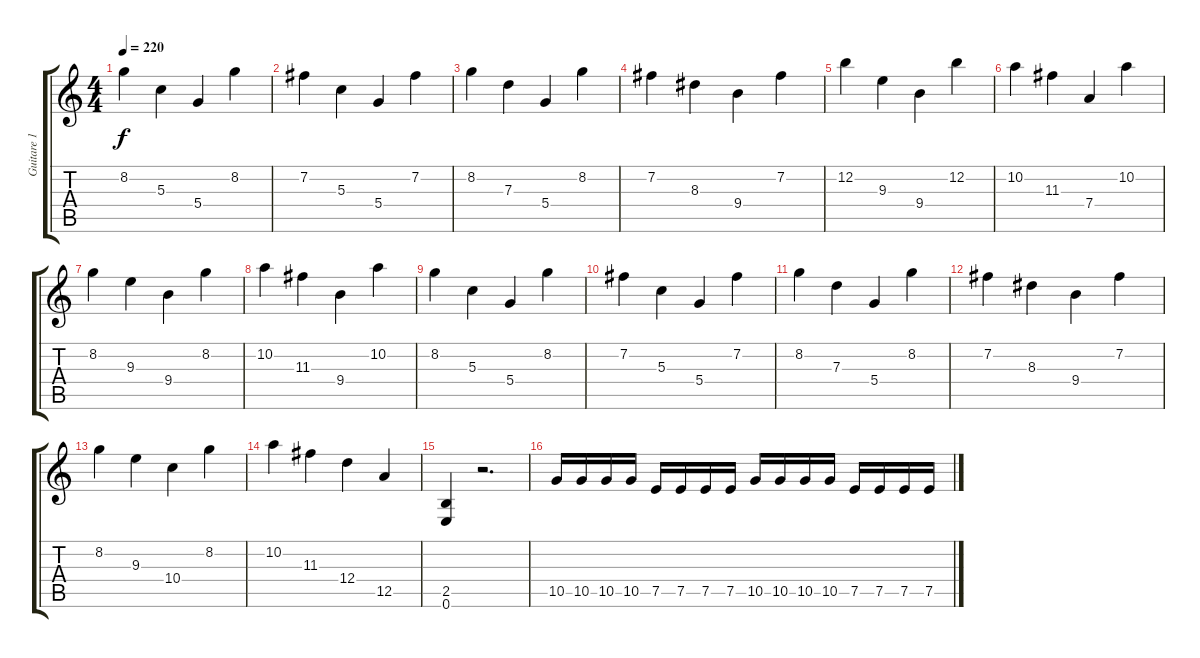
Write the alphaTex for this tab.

\track ("Guitare 1" "Guitare 1") {instrument distortionguitar}
\staff {score tabs}
\tuning (E4 B3 G3 D3 A2 E2) {hide}
\ts (4 4)
\tempo 220
\clef g2
\ks c
8.2.4{dy f} 5.3.4 5.4.4 8.2.4 |
7.2.4 5.3.4 5.4.4 7.2.4 |
8.2.4 7.3.4 5.4.4 8.2.4 |
7.2.4 8.3.4 9.4.4 7.2.4 |
12.2.4 9.3.4 9.4.4 12.2.4 |
10.2.4 11.3.4 7.4.4 10.2.4 |
8.2.4 9.3.4 9.4.4 8.2.4 |
10.2.4 11.3.4 9.4.4 10.2.4 |
8.2.4 5.3.4 5.4.4 8.2.4 |
7.2.4 5.3.4 5.4.4 7.2.4 |
8.2.4 7.3.4 5.4.4 8.2.4 |
7.2.4 8.3.4 9.4.4 7.2.4 |
8.2.4 9.3.4 10.4.4 8.2.4 |
10.2.4 11.3.4 12.4.4 12.5.4 |
(2.5 0.6).4 r.2{d} |
10.5.16 10.5.16 10.5.16 10.5.16 7.5.16 7.5.16 7.5.16 7.5.16 10.5.16 10.5.16 10.5.16 10.5.16 7.5.16 7.5.16 7.5.16 7.5.16
